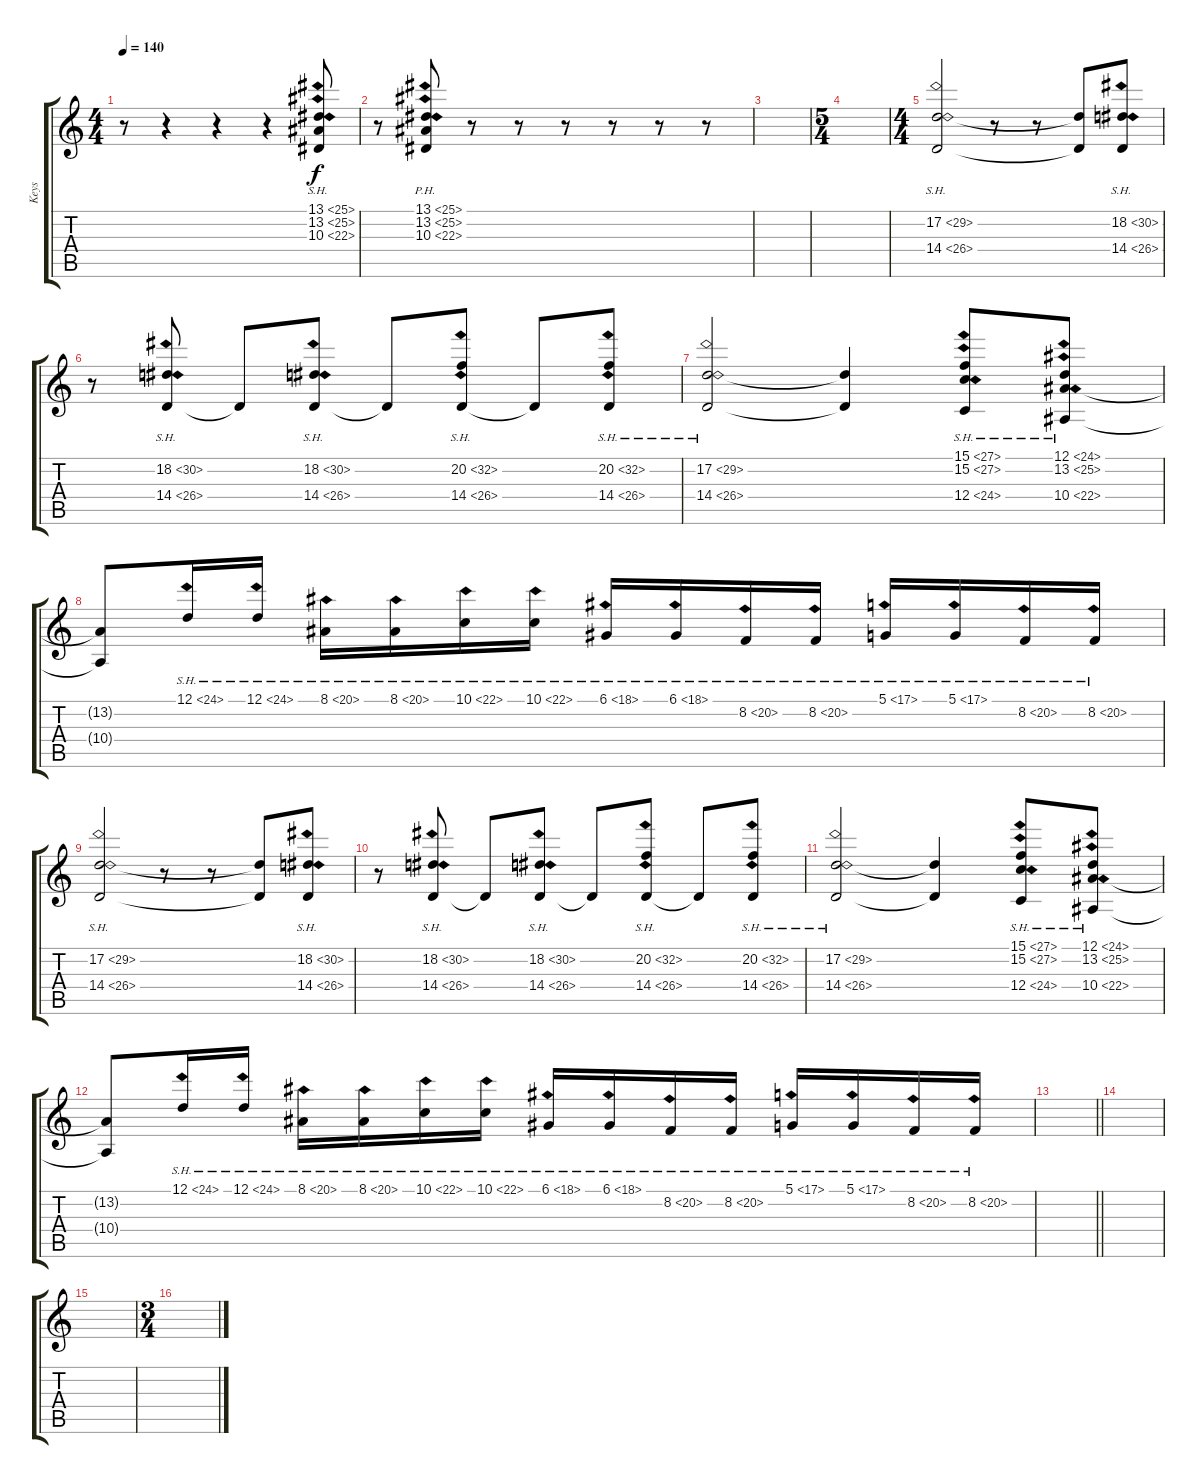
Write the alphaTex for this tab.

\track ("Keys" "Keys") {instrument stringensemble1}
\staff {score tabs}
\tuning (D4 A3 F3 C3 G2 D2) {hide}
\ts (4 4)
\tempo 140
\clef g2
\ks c
r.8{dy f volume 9 instrument pad3polysynth} r.4 r.4 r.4 (13.1{sh 12} 13.2{sh 12} 10.3{sh 12}).8{volume 11 instrument orchestrahit} |
r.8 (13.1{ph 12} 13.2{ph 12} 10.3{ph 12}).8 r.8 r.8 r.8 r.8 r.8 r.8 |
|
\ts (5 4)
|
\ts (4 4)
(17.2{sh 12} 14.4{sh 12}).2{volume 11 instrument stringensemble1} r.8 r.8 (17.2{t} 14.4{t}).8 (18.2{sh 12} 14.4{sh 12}).8 |
r.8 (18.2{sh 12} 14.4{sh 12}).8 14.4{t}.8 (18.2{sh 12} 14.4{sh 12}).8 14.4{t}.8 (20.2{sh 12} 14.4{sh 12}).8 14.4{t}.8 (20.2{sh 12} 14.4{sh 12}).8 |
(17.2{sh 12} 14.4{sh 12}).2 (17.2{t} 14.4{t}).4 (15.1{sh 12} 15.2{sh 12} 12.4{sh 12}).8 (12.1{sh 12} 13.2{sh 12} 10.4{sh 12}).8 |
(13.2{t} 10.4{t}).8 12.1{sh 12}.16 12.1{sh 12}.16 8.1{sh 12}.16 8.1{sh 12}.16 10.1{sh 12}.16 10.1{sh 12}.16 6.1{sh 12}.16 6.1{sh 12}.16 8.2{sh 12}.16 8.2{sh 12}.16 5.1{sh 12}.16 5.1{sh 12}.16 8.2{sh 12}.16 8.2{sh 12}.16 |
(17.2{sh 12} 14.4{sh 12}).2{volume 11 instrument stringensemble1} r.8 r.8 (17.2{t} 14.4{t}).8 (18.2{sh 12} 14.4{sh 12}).8 |
r.8 (18.2{sh 12} 14.4{sh 12}).8 14.4{t}.8 (18.2{sh 12} 14.4{sh 12}).8 14.4{t}.8 (20.2{sh 12} 14.4{sh 12}).8 14.4{t}.8 (20.2{sh 12} 14.4{sh 12}).8 |
(17.2{sh 12} 14.4{sh 12}).2 (17.2{t} 14.4{t}).4 (15.1{sh 12} 15.2{sh 12} 12.4{sh 12}).8 (12.1{sh 12} 13.2{sh 12} 10.4{sh 12}).8 |
(13.2{t} 10.4{t}).8 12.1{sh 12}.16 12.1{sh 12}.16 8.1{sh 12}.16 8.1{sh 12}.16 10.1{sh 12}.16 10.1{sh 12}.16 6.1{sh 12}.16 6.1{sh 12}.16 8.2{sh 12}.16 8.2{sh 12}.16 5.1{sh 12}.16 5.1{sh 12}.16 8.2{sh 12}.16 8.2{sh 12}.16 |
\barLineRight lightlight
|
|
|
\ts (3 4)
